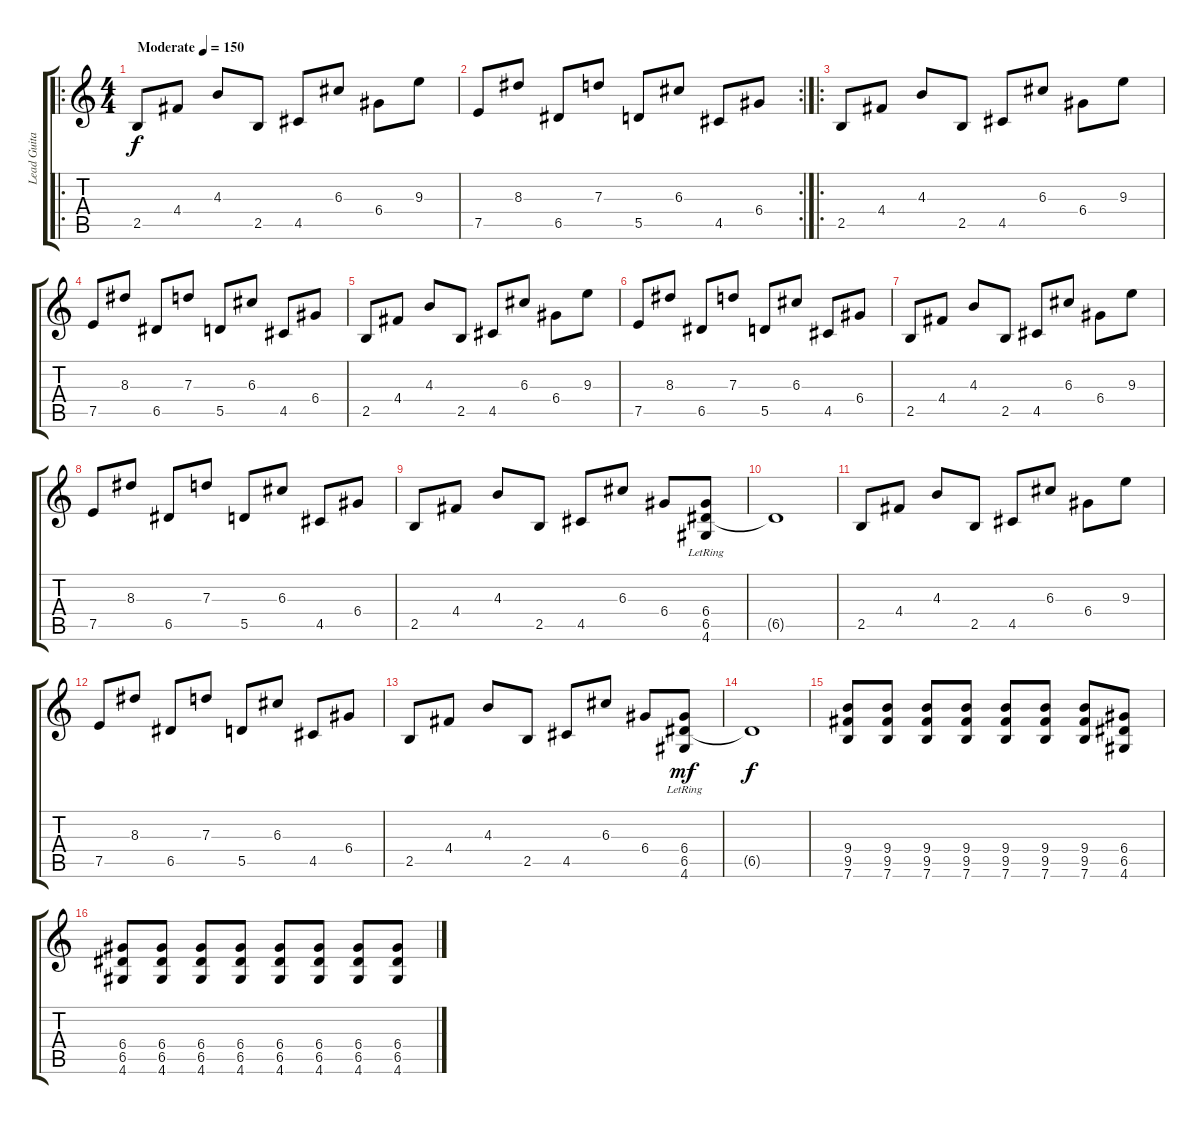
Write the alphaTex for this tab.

\track ("Lead Guitar" "Lead Guita") {instrument electricguitarjazz}
\staff {score tabs}
\tuning (E4 B3 G3 D3 A2 E2) {hide}
\ro
\ts (4 4)
\tempo (150 "Moderate")
\clef g2
\ks c
2.5.8{dy f instrument electricguitarjazz} 4.4.8 4.3.8 2.5.8 4.5.8 6.3.8 6.4.8 9.3.8 |
\rc 2
7.5.8 8.3.8 6.5.8 7.3.8 5.5.8 6.3.8 4.5.8 6.4.8 |
\ro
2.5.8 4.4.8 4.3.8 2.5.8 4.5.8 6.3.8 6.4.8 9.3.8 |
7.5.8 8.3.8 6.5.8 7.3.8 5.5.8 6.3.8 4.5.8 6.4.8 |
2.5.8 4.4.8 4.3.8 2.5.8 4.5.8 6.3.8 6.4.8 9.3.8 |
7.5.8 8.3.8 6.5.8 7.3.8 5.5.8 6.3.8 4.5.8 6.4.8 |
2.5.8 4.4.8 4.3.8 2.5.8 4.5.8 6.3.8 6.4.8 9.3.8 |
7.5.8 8.3.8 6.5.8 7.3.8 5.5.8 6.3.8 4.5.8 6.4.8 |
2.5.8 4.4.8 4.3.8 2.5.8 4.5.8 6.3.8 6.4.8 (6.4{lr} 6.5{lr} 4.6).8 |
6.5{t}.1 |
2.5.8 4.4.8 4.3.8 2.5.8 4.5.8 6.3.8 6.4.8 9.3.8 |
7.5.8 8.3.8 6.5.8 7.3.8 5.5.8 6.3.8 4.5.8 6.4.8 |
2.5.8 4.4.8 4.3.8 2.5.8 4.5.8 6.3.8 6.4.8 (6.4{lr} 6.5{lr} 4.6).8{dy mf} |
6.5{t}.1{dy f} |
(9.4 9.5 7.6).8 (9.4 9.5 7.6).8 (9.4 9.5 7.6).8 (9.4 9.5 7.6).8 (9.4 9.5 7.6).8 (9.4 9.5 7.6).8 (9.4 9.5 7.6).8 (6.4 6.5 4.6).8 |
(6.4 6.5 4.6).8 (6.4 6.5 4.6).8 (6.4 6.5 4.6).8 (6.4 6.5 4.6).8 (6.4 6.5 4.6).8 (6.4 6.5 4.6).8 (6.4 6.5 4.6).8 (6.4 6.5 4.6).8
